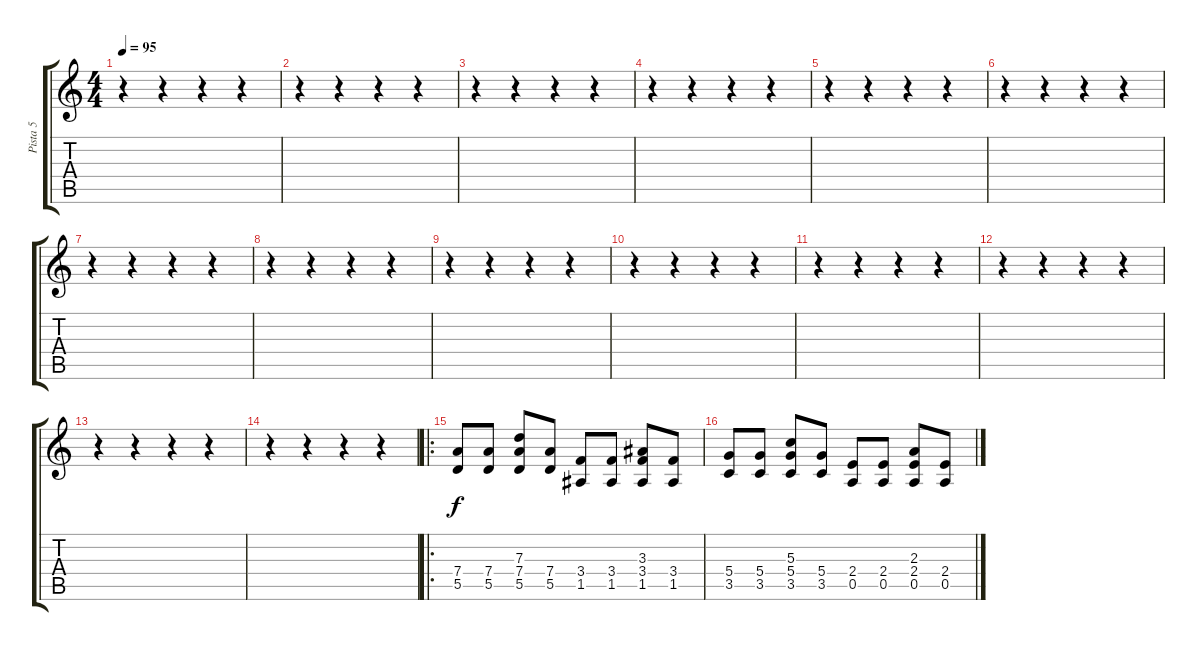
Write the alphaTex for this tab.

\track ("Pista 5" "Pista 5") {instrument distortionguitar}
\staff {score tabs}
\tuning (E4 B3 G3 D3 A2 E2) {hide}
\ts (4 4)
\tempo 95
\clef g2
\ks c
r.4{dy f} r.4 r.4 r.4 |
r.4 r.4 r.4 r.4 |
r.4 r.4 r.4 r.4 |
r.4 r.4 r.4 r.4 |
r.4 r.4 r.4 r.4 |
r.4 r.4 r.4 r.4 |
r.4 r.4 r.4 r.4 |
r.4 r.4 r.4 r.4 |
r.4 r.4 r.4 r.4 |
r.4 r.4 r.4 r.4 |
r.4 r.4 r.4 r.4 |
r.4 r.4 r.4 r.4 |
r.4 r.4 r.4 r.4 |
r.4 r.4 r.4 r.4 |
\ro
(7.4 5.5).8 (7.4 5.5).8 (7.3 7.4 5.5).8 (7.4 5.5).8 (3.4 1.5).8 (3.4 1.5).8 (3.3 3.4 1.5).8 (3.4 1.5).8 |
(5.4 3.5).8 (5.4 3.5).8 (5.3 5.4 3.5).8 (5.4 3.5).8 (2.4 0.5).8 (2.4 0.5).8 (2.3 2.4 0.5).8 (2.4 0.5).8
